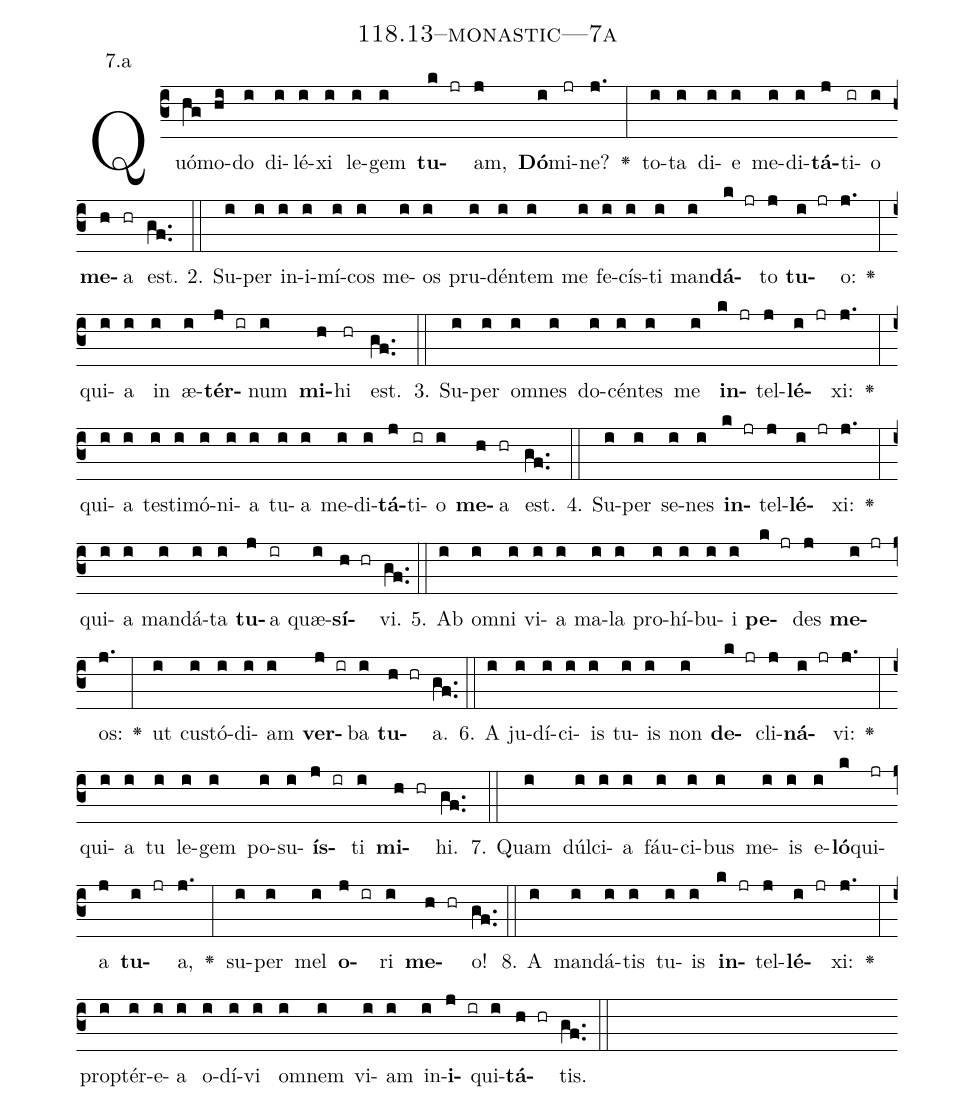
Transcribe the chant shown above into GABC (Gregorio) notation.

name: 118.13--monastic---7a;
annotation: 7.a;
%%
(c3)Quó(hg)mo(hi)do(i) di(i)lé(i)xi(i) le(i)gem(i) <b>tu</b>(k jr)am,(j) <b>Dó</b>(i)mi(jr)ne?(j.) <v>\greheightstar</v>(:) to(i)ta(i) di(i)e(i) me(i)di(i)<b>tá</b>(j)ti(ir)o(i) <b>me</b>(h)a(hr) est.(gf..) (::)
2. Su(i)per(i) in(i)i(i)mí(i)cos(i) me(i)os(i) pru(i)dén(i)tem(i) me(i) fe(i)cís(i)ti(i) man(i)<b>dá</b>(k jr)to(j) <b>tu</b>(i jr)o:(j.) <v>\greheightstar</v>(:) qui(i)a(i) in(i) æ(i)<b>tér</b>(j ir)num(i) <b>mi</b>(h)hi(hr) est.(gf..) (::)
3. Su(i)per(i) om(i)nes(i) do(i)cén(i)tes(i) me(i) <b>in</b>(k jr)tel(j)<b>lé</b>(i jr)xi:(j.) <v>\greheightstar</v>(:) qui(i)a(i) tes(i)ti(i)mó(i)ni(i)a(i) tu(i)a(i) me(i)di(i)<b>tá</b>(j)ti(ir)o(i) <b>me</b>(h)a(hr) est.(gf..) (::)
4. Su(i)per(i) se(i)nes(i) <b>in</b>(k jr)tel(j)<b>lé</b>(i jr)xi:(j.) <v>\greheightstar</v>(:) qui(i)a(i) man(i)dá(i)ta(i) <b>tu</b>(j)a(ir) quæ(i)<b>sí</b>(h hr)vi.(gf..) (::)
5. Ab(i) om(i)ni(i) vi(i)a(i) ma(i)la(i) pro(i)hí(i)bu(i)i(i) <b>pe</b>(k jr)des(j) <b>me</b>(i jr)os:(j.) <v>\greheightstar</v>(:) ut(i) cus(i)tó(i)di(i)am(i) <b>ver</b>(j ir)ba(i) <b>tu</b>(h hr)a.(gf..) (::)
6. A(i) ju(i)dí(i)ci(i)is(i) tu(i)is(i) non(i) <b>de</b>(k jr)cli(j)<b>ná</b>(i jr)vi:(j.) <v>\greheightstar</v>(:) qui(i)a(i) tu(i) le(i)gem(i) po(i)su(i)<b>ís</b>(j ir)ti(i) <b>mi</b>(h hr)hi.(gf..) (::)
7. Quam(i) dúl(i)ci(i)a(i) fáu(i)ci(i)bus(i) me(i)is(i) e(i)<b>ló</b>(k)qui(jr)a(j) <b>tu</b>(i jr)a,(j.) <v>\greheightstar</v>(:) su(i)per(i) mel(i) <b>o</b>(j ir)ri(i) <b>me</b>(h hr)o!(gf..) (::)
8. A(i) man(i)dá(i)tis(i) tu(i)is(i) <b>in</b>(k jr)tel(j)<b>lé</b>(i jr)xi:(j.) <v>\greheightstar</v>(:) prop(i)tér(i)e(i)a(i) o(i)dí(i)vi(i) om(i)nem(i) vi(i)am(i) in(i)<b>i</b>(j ir)qui(i)<b>tá</b>(h hr)tis.(gf..) (::)
